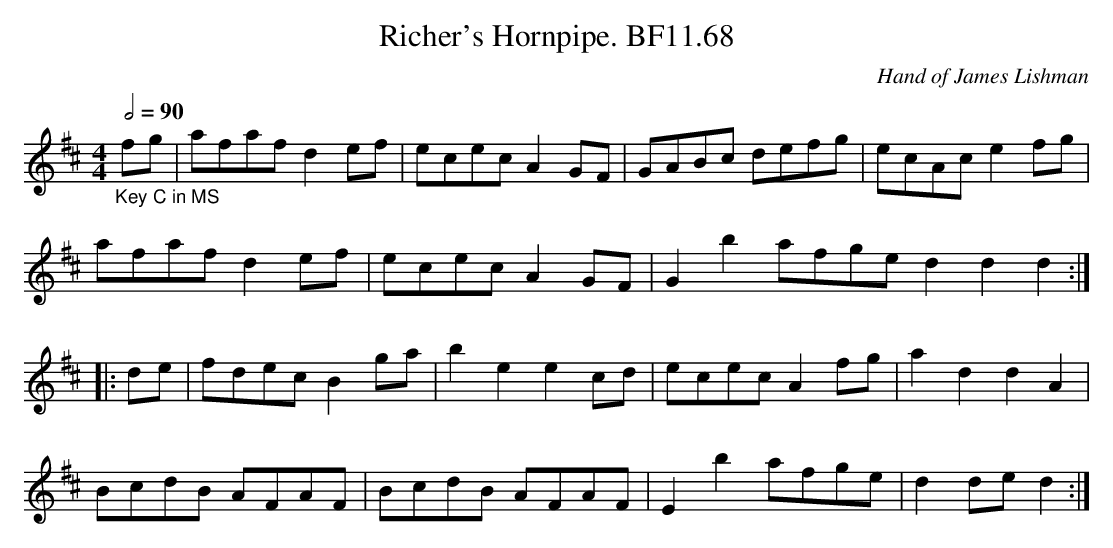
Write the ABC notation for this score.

X:1
T:Richer's Hornpipe. BF11.68
M:4/4
Q:1/2=90
C:Hand of James Lishman
K:D
"_Key C in MS"fg|afafd2ef|ececA2GF|GABc defg|ecAce2fg|
afafd2ef|ececA2GF|G2b2afged2d2d2:|
|:de|fdecB2ga|b2e2e2cd|ececA2fg|a2d2d2A2|
BcdB AFAF|BcdB AFAF|E2b2afge|d2ded2:|
